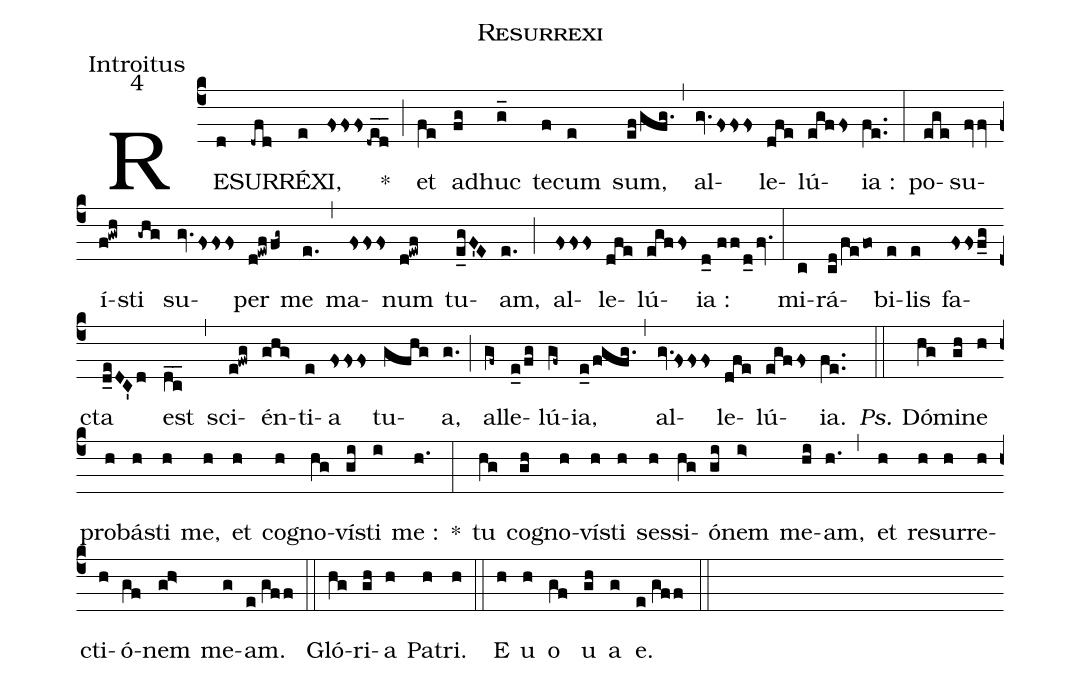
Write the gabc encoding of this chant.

name:Resurrexi;
office-part:Introitus;
mode:4;
%%
(c4) RE(d)SUR(-dfd)RÉ(e)XI,(fsss/-ded__) *(;) et(fe) ad(fg)huc(g_) te(f)cum(e) sum,(ef/gfg.) (,) al(gv./fsss)le(dfe)lú(egffs){ia} :(fe..) (:) po(ege)su(fvv)í(f!gwh)sti(-ghg) su(gv./fsss)per(d!ewf/fg~) me(e.) (,) ma(fsss)num(d!ewf) tu(e_gF'E)am,(e.) (;) al(fsss)le(dfe)lú(egffs){ia} :(d_0//ff/d_0/fv.) (:) mi(c)rá(cd/fe/fo)bi(e)lis(e) fa(fss/f_g)cta(d_eDC'd) est(dc__) (,) sci(e!fwg)én(ghg>)ti(e)a(fsss) tu(gfhg)a,(g.) (;) al(gf~)le(e_0/fg)lú(gf~)ia,(e_0/fgfg.) (,) al(gv.!fsss)le(dfe)lú(egffs){ia}.(fe..) (::) <i>Ps.</i> Dó(hg)mi(gh)ne(h) pro(h)bá(h)sti(h) me,(h) et(h) co(h)gno(hg)ví(gi)sti(i) me :(h.) *(:) tu(hg) co(gh)gno(h)ví(h)sti(h) ses(h)si(hg)ó(gi)nem(i>) me(hi)am,(h.) (,) et(h) re(h)sur(h)re(h)cti(h)ó(gf)nem(gh>) me(g)am.(e//gff) (::) Gló(hg)ri(gh)a(h) Pa(h)tri.(h) (::) E(h) u(h) o(gf) u(gh) a(g) e.(e//gff) (::)
